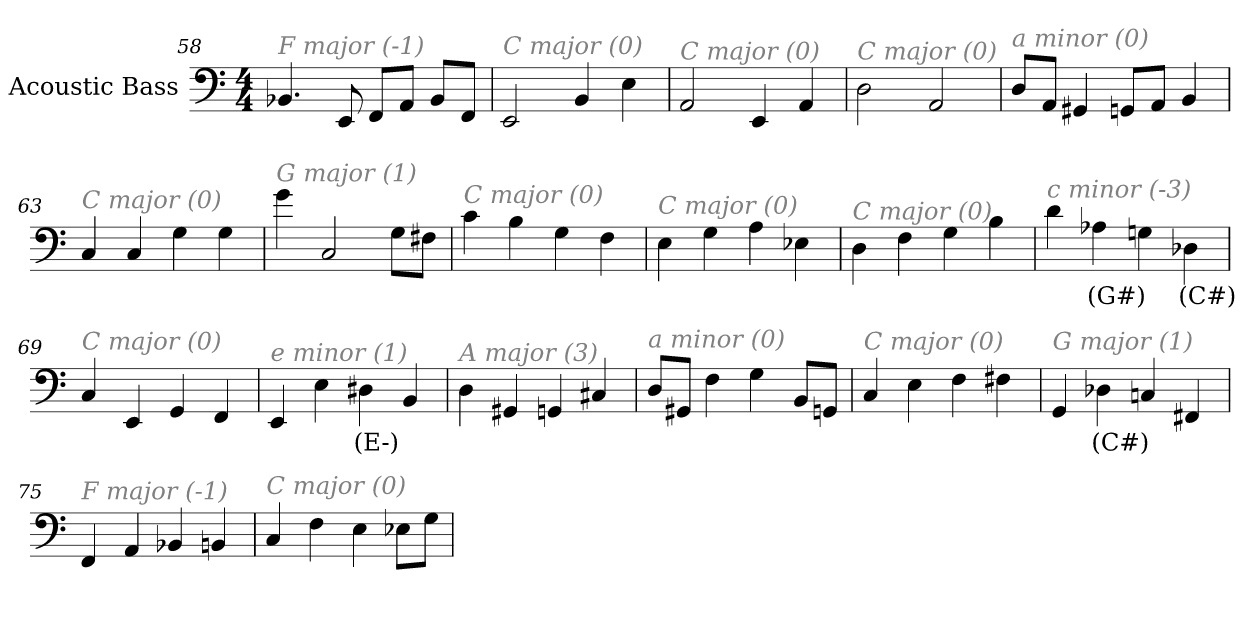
**kern	**text
*part1	*part1
*staff1	*staff1
*I"Acoustic Bass	*
*clefF4	*
*ITrd7c12	*
*k[]	*
*C:	*
*M4/4	*
=58	=58
!LO:TX:i:color=#808080:t=F major (-1)	!
4.BBB-X	.
8EEE	.
8FFFL	.
8AAAJ	.
8BBB-L	.
8FFFJ	.
=59	=59
!LO:TX:i:color=#808080:t=C major (0)	!
2EEE	.
4BBB	.
4EE	.
=60	=60
!LO:TX:i:color=#808080:t=C major (0)	!
2AAA	.
4EEE	.
4AAA	.
=61	=61
!LO:TX:i:color=#808080:t=C major (0)	!
2DD	.
2AAA	.
=62	=62
!LO:TX:i:color=#808080:t=a minor (0)	!
8DDL	.
8AAAJ	.
4GGG#X	.
8GGGnL	.
8AAAJ	.
4BBB	.
=63	=63
!LO:TX:i:color=#808080:t=C major (0)	!
4CC	.
4CC	.
4GG	.
4GG	.
=64	=64
!LO:TX:i:color=#808080:t=G major (1)	!
4G	.
2CC	.
8GGL	.
8FF#XJ	.
=65	=65
!LO:TX:i:color=#808080:t=C major (0)	!
4C	.
4BB	.
4GG	.
4FF	.
=66	=66
!LO:TX:i:color=#808080:t=C major (0)	!
4EE	.
4GG	.
4AA	.
4EE-X	.
=67	=67
!LO:TX:i:color=#808080:t=C major (0)	!
4DD	.
4FF	.
4GG	.
4BB	.
=68	=68
!LO:TX:i:color=#808080:t=c minor (-3)	!
4D	.
4AA-Xi	(G#)
4GGn	.
4DD-Xi	(C#)
=69	=69
!LO:TX:i:color=#808080:t=C major (0)	!
4CC	.
4EEE	.
4GGG	.
4FFF	.
=70	=70
!LO:TX:i:color=#808080:t=e minor (1)	!
4EEE	.
4EE	.
4DD#Xi	(E-)
4BBB	.
=71	=71
!LO:TX:i:color=#808080:t=A major (3)	!
4DD	.
4GGG#X	.
4GGGn	.
4CC#X	.
=72	=72
!LO:TX:i:color=#808080:t=a minor (0)	!
8DDL	.
8GGG#XJ	.
4FF	.
4GG	.
8BBBL	.
8GGGnJ	.
=73	=73
!LO:TX:i:color=#808080:t=C major (0)	!
4CC	.
4EE	.
4FF	.
4FF#X	.
=74	=74
!LO:TX:i:color=#808080:t=G major (1)	!
4GGG	.
4DD-Xi	(C#)
4CCn	.
4FFF#X	.
=75	=75
!LO:TX:i:color=#808080:t=F major (-1)	!
4FFF	.
4AAA	.
4BBB-X	.
4BBBn	.
=76	=76
!LO:TX:i:color=#808080:t=C major (0)	!
4CC	.
4FF	.
4EE	.
8EE-XL	.
8GGJ	.
=	=
*-	*-
